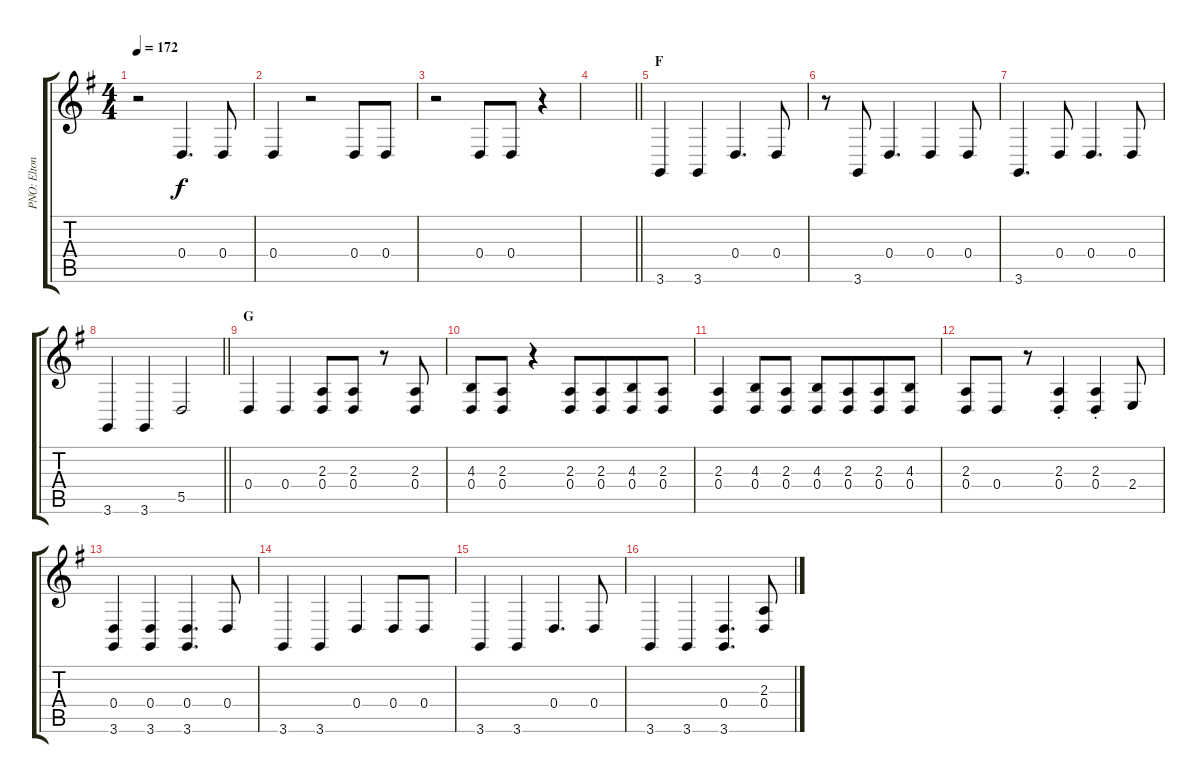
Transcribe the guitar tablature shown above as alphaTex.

\track ("PNO: Elton John(LH)" "PNO: Elton") {instrument acousticgrandpiano}
\staff {score tabs}
\tuning (E4 B3 G3 D3 A2 E2) {hide}
\ts (4 4)
\tempo 172
\clef g2
\ks g
r.2{dy f} 0.4.4{d} 0.4.8 |
0.4.4 r.2 0.4.8 0.4.8 |
r.2 0.4.8 0.4.8 r.4 |
\barLineRight lightlight
|
\section ("" "F")
3.6.4 3.6.4 0.4.4{d} 0.4.8 |
r.8 3.6.8 0.4.4{d} 0.4.4 0.4.8 |
3.6.4{d} 0.4.8 0.4.4{d} 0.4.8 |
\barLineRight lightlight
3.6.4 3.6.4 5.5.2 |
\section ("" "G")
0.4.4 0.4.4 (2.3 0.4).8 (2.3 0.4).8 r.8 (2.3 0.4).8 |
(4.3 0.4).8 (2.3 0.4).8 r.4 (2.3 0.4).8 (2.3 0.4).8{beam merge} (4.3 0.4).8 (2.3 0.4).8 |
(2.3 0.4).4 (4.3 0.4).8 (2.3 0.4).8 (4.3 0.4).8 (2.3 0.4).8{beam merge} (2.3 0.4).8 (4.3 0.4).8 |
(2.3 0.4).8 0.4.8 r.8 (2.3{st} 0.4{st}).4 (2.3{st} 0.4{st}).4 2.4.8 |
(0.4 3.6).4 (0.4 3.6).4 (0.4 3.6).4{d} 0.4.8 |
3.6.4 3.6.4 0.4.4 0.4.8 0.4.8 |
3.6.4 3.6.4 0.4.4{d} 0.4.8 |
3.6.4 3.6.4 (0.4 3.6).4{d} (2.3 0.4).8
